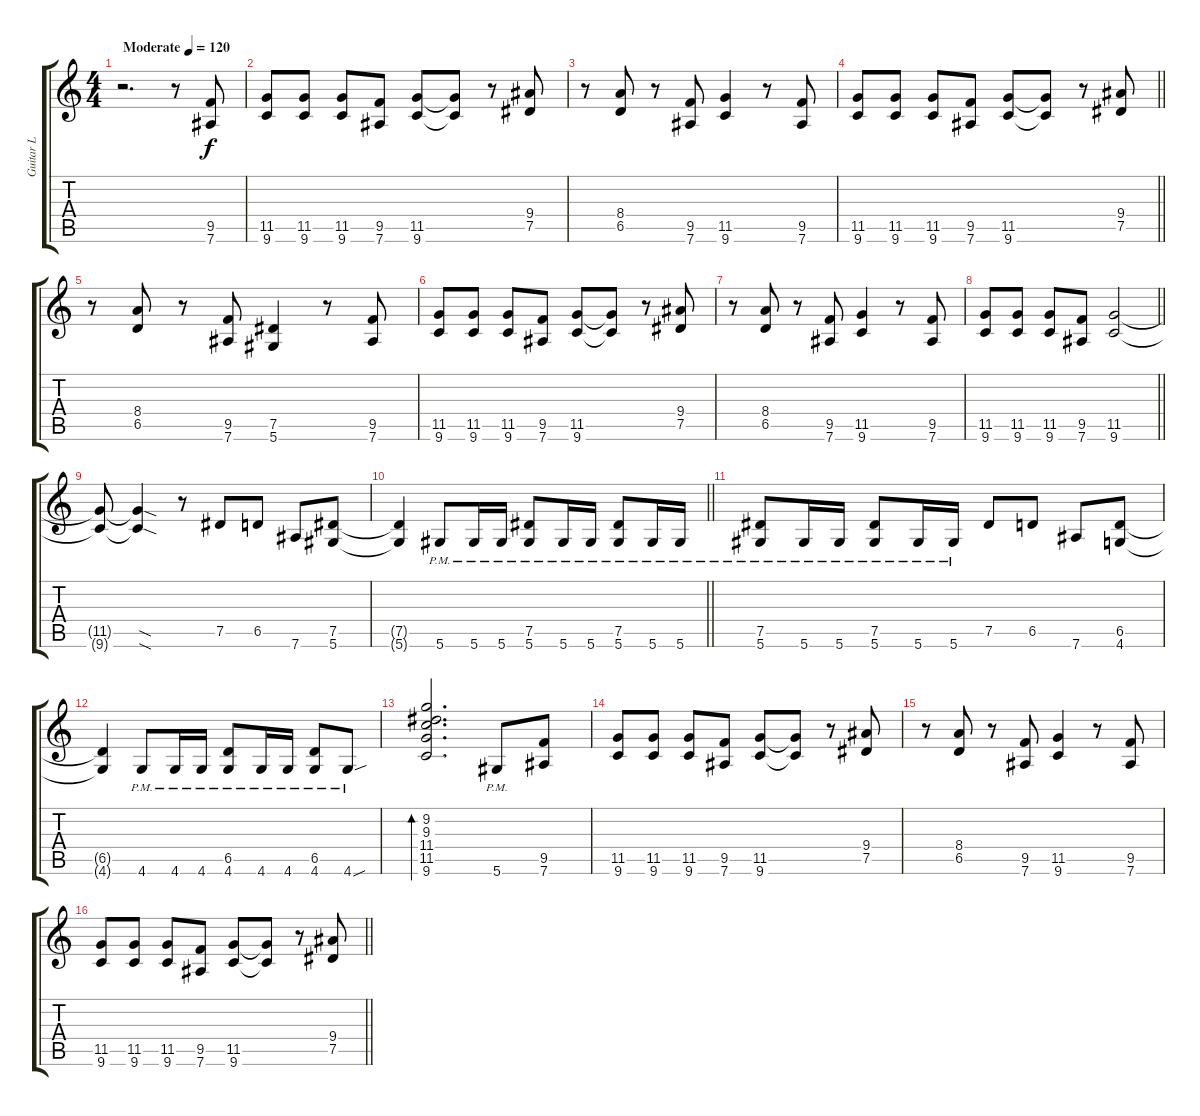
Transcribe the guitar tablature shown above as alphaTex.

\track ("Guitar L" "Guitar L") {instrument distortionguitar}
\staff {score tabs}
\tuning (Eb4 Bb3 Gb3 Db3 Ab2 Eb2) {hide}
\ts (4 4)
\tempo (120 "Moderate")
\clef g2
\ks c
r.2{d dy f instrument distortionguitar} r.8 (9.5 7.6).8 |
(11.5 9.6).8 (11.5 9.6).8 (11.5 9.6).8 (9.5 7.6).8 (11.5 9.6).8 (11.5{t} 9.6{t}).8 r.8 (9.4 7.5).8 |
r.8 (8.4 6.5).8 r.8 (9.5 7.6).8 (11.5 9.6).4 r.8 (9.5 7.6).8 |
\barLineRight lightlight
(11.5 9.6).8 (11.5 9.6).8 (11.5 9.6).8 (9.5 7.6).8 (11.5 9.6).8 (11.5{t} 9.6{t}).8 r.8 (9.4 7.5).8 |
\section ("" "")
r.8 (8.4 6.5).8 r.8 (9.5 7.6).8 (7.5 5.6).4 r.8 (9.5 7.6).8 |
(11.5 9.6).8 (11.5 9.6).8 (11.5 9.6).8 (9.5 7.6).8 (11.5 9.6).8 (11.5{t} 9.6{t}).8 r.8 (9.4 7.5).8 |
r.8 (8.4 6.5).8 r.8 (9.5 7.6).8 (11.5 9.6).4 r.8 (9.5 7.6).8 |
\barLineRight lightlight
(11.5 9.6).8 (11.5 9.6).8 (11.5 9.6).8 (9.5 7.6).8 (11.5 9.6).2 |
(11.5{t} 9.6{t}).8 (11.5{sod t} 9.6{sod t}).4 r.8 7.5.8 6.5.8 7.6.8 (7.5 5.6).8 |
\barLineRight lightlight
(7.5{t} 5.6{t}).4 5.6{pm}.8 5.6{pm}.16 5.6{pm}.16 (7.5{pm} 5.6{pm}).8 5.6{pm}.16 5.6{pm}.16 (7.5{pm} 5.6{pm}).8 5.6{pm}.16 5.6{pm}.16 |
(7.5{pm} 5.6{pm}).8 5.6{pm}.16 5.6{pm}.16 (7.5{pm} 5.6{pm}).8 5.6{pm}.16 5.6{pm}.16 7.5.8 6.5.8 7.6.8 (6.5 4.6).8 |
(6.5{t} 4.6{t}).4 4.6{pm}.8 4.6{pm}.16 4.6{pm}.16 (6.5{pm} 4.6{pm}).8 4.6{pm}.16 4.6{pm}.16 (6.5{pm} 4.6{pm}).8 4.6{sou pm}.8 |
(9.2 9.3 11.4 11.5 9.6).2{d bd 60} 5.6{pm}.8 (9.5 7.6).8 |
(11.5 9.6).8 (11.5 9.6).8 (11.5 9.6).8 (9.5 7.6).8 (11.5 9.6).8 (11.5{t} 9.6{t}).8 r.8 (9.4 7.5).8 |
r.8 (8.4 6.5).8 r.8 (9.5 7.6).8 (11.5 9.6).4 r.8 (9.5 7.6).8 |
\barLineRight lightlight
(11.5 9.6).8 (11.5 9.6).8 (11.5 9.6).8 (9.5 7.6).8 (11.5 9.6).8 (11.5{t} 9.6{t}).8 r.8 (9.4 7.5).8
